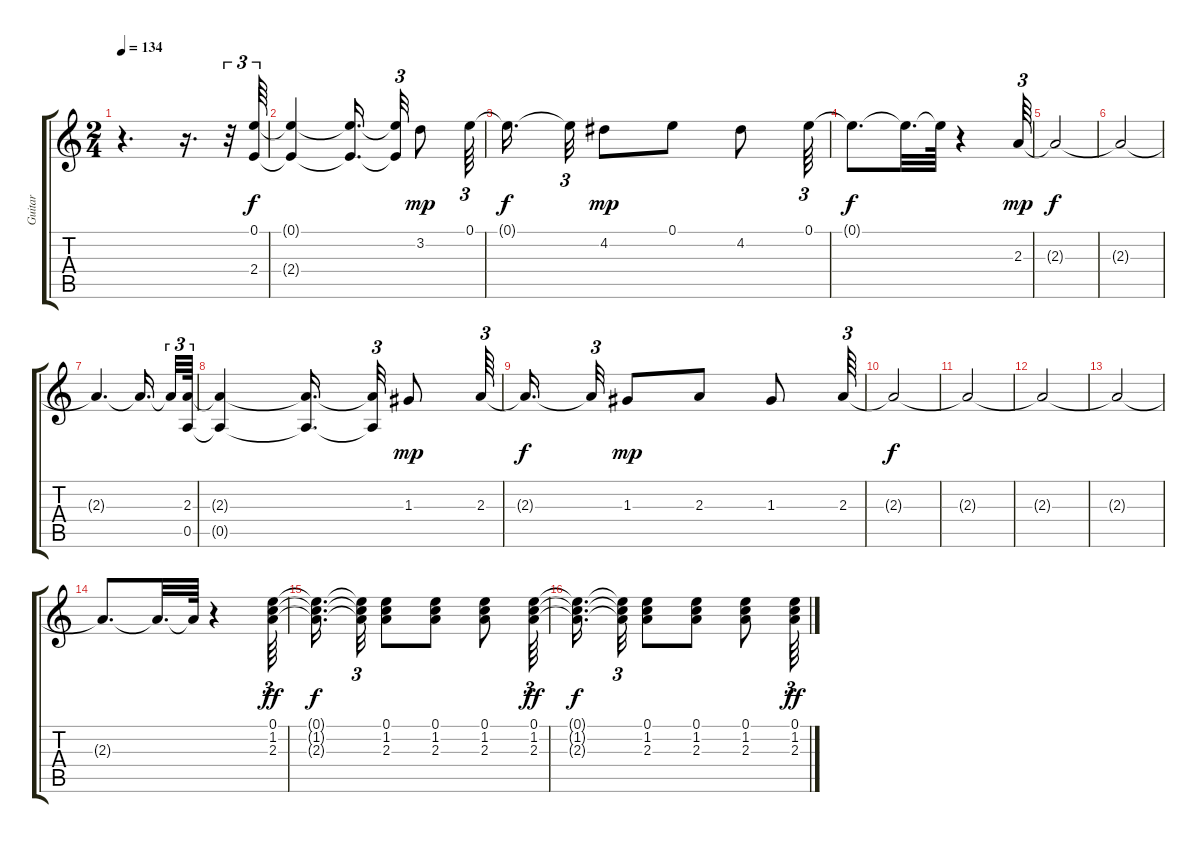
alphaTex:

\track ("Guitar" "Guitar") {instrument overdrivenguitar}
\staff {score tabs}
\tuning (E4 B3 G3 D3 A2 E2) {hide}
\ts (2 4)
\tempo 134
\clef g2
\ks c
r.4{d dy f} r.16{d} r.32{tu (3 2)} (0.1 2.4).64{tu (3 2)} |
(0.1{t} 2.4{t}).4 (0.1{t} 2.4{t}).16{d beam splitsecondary} (0.1{t} 2.4{t}).32{tu (3 2)} 3.2.8{dy mp} 0.1.64{tu (3 2)} |
0.1{t}.16{d dy f beam splitsecondary} 0.1{t}.32{tu (3 2)} 4.2.8{dy mp} 0.1.8 4.2.8 0.1.64{tu (3 2)} |
0.1{t}.8{d dy f} 0.1{t}.32{d} 0.1{t}.64 r.4 2.3.64{tu (3 2) dy mp} |
2.3{t}.2{dy f} |
2.3{t}.2 |
2.3{t}.4{d} 2.3{t}.16{d beam splitsecondary} 2.3{t}.32{tu (3 2)} (2.3 0.5).64{tu (3 2)} |
(2.3{t} 0.5{t}).4 (2.3{t} 0.5{t}).16{d beam splitsecondary} (2.3{t} 0.5{t}).32{tu (3 2)} 1.3.8{dy mp} 2.3.64{tu (3 2)} |
2.3{t}.16{d dy f beam splitsecondary} 2.3{t}.32{tu (3 2)} 1.3.8{dy mp} 2.3.8 1.3.8 2.3.64{tu (3 2)} |
2.3{t}.2{dy f} |
2.3{t}.2 |
2.3{t}.2 |
2.3{t}.2 |
2.3{t}.8{d} 2.3{t}.32{d} 2.3{t}.64 r.4 (0.1 1.2 2.3).64{tu (3 2) dy ff} |
(0.1{t} 1.2{t} 2.3{t}).16{d dy f beam splitsecondary} (0.1{t} 1.2{t} 2.3{t}).32{tu (3 2)} (0.1 1.2 2.3).8 (0.1 1.2 2.3).8 (0.1 1.2 2.3).8 (0.1 1.2 2.3).64{tu (3 2) dy ff} |
(0.1{t} 1.2{t} 2.3{t}).16{d dy f beam splitsecondary} (0.1{t} 1.2{t} 2.3{t}).32{tu (3 2)} (0.1 1.2 2.3).8 (0.1 1.2 2.3).8 (0.1 1.2 2.3).8 (0.1 1.2 2.3).64{tu (3 2) dy ff}
